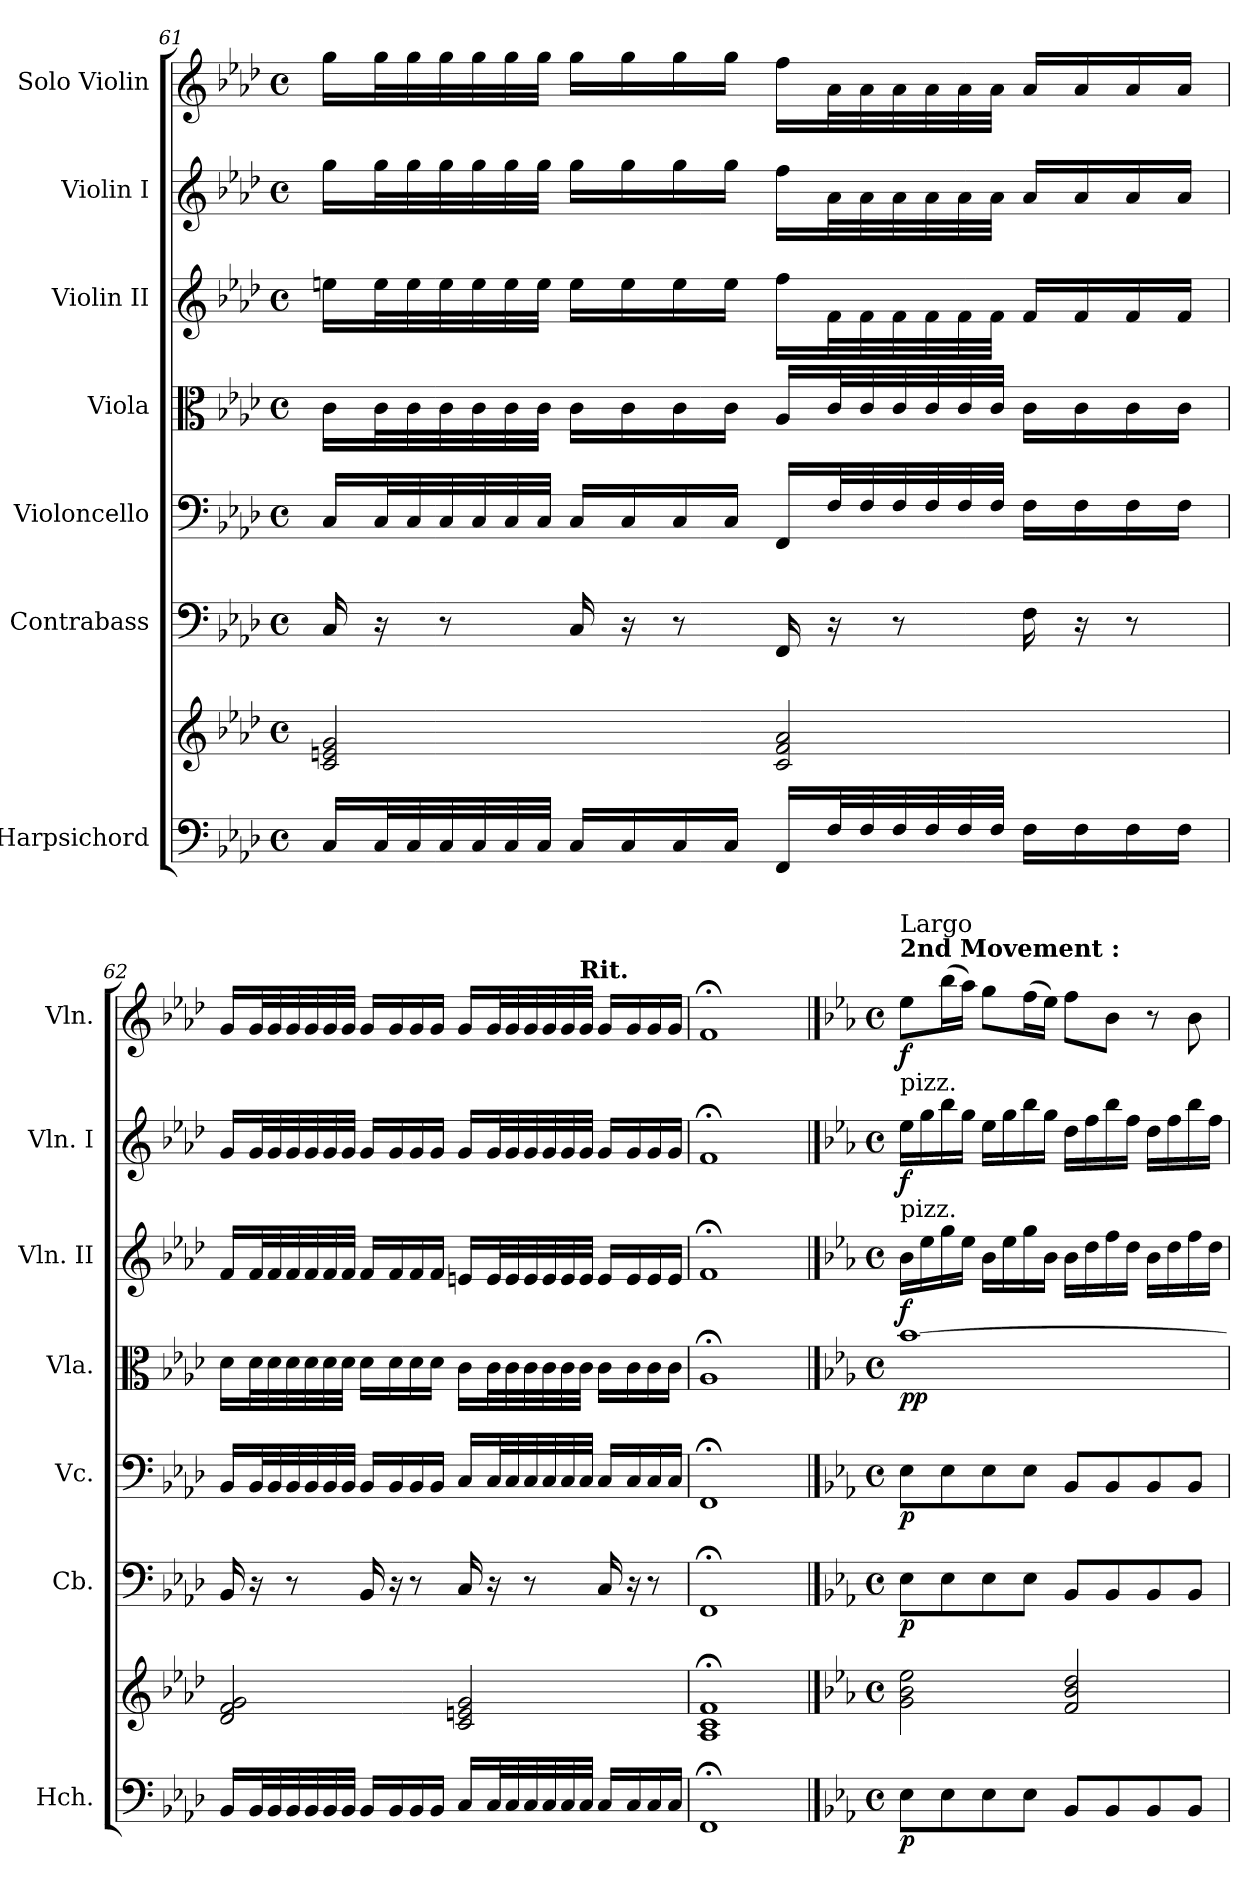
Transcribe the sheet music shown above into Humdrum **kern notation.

**kern	**kern	**dynam	**kern	**dynam	**kern	**dynam	**kern	**dynam	**kern	**dynam	**kern	**dynam	**kern	**dynam
*part7	*part7	*part7	*part6	*part6	*part5	*part5	*part4	*part4	*part3	*part3	*part2	*part2	*part1	*part1
*staff8	*staff7	*staff7/8	*staff6	*staff6	*staff5	*staff5	*staff4	*staff4	*staff3	*staff3	*staff2	*staff2	*staff1	*staff1
*I"Harpsichord	*	*	*I"Contrabass	*	*I"Violoncello	*	*I"Viola	*	*I"Violin II	*	*I"Violin I	*	*I"Solo Violin	*
*I'Hch.	*	*	*I'Cb.	*	*I'Vc.	*	*I'Vla.	*	*I'Vln. II	*	*I'Vln. I	*	*I'Vln.	*
!!LO:PB:g=z
*clefF4	*clefG2	*	*clefF4	*	*clefF4	*	*clefC3	*	*clefG2	*	*clefG2	*	*clefG2	*
*	*	*	*ITrd7c12	*	*	*	*	*	*	*	*	*	*	*
*k[b-e-a-d-]	*k[b-e-a-d-]	*	*k[b-e-a-d-]	*	*k[b-e-a-d-]	*	*k[b-e-a-d-]	*	*k[b-e-a-d-]	*	*k[b-e-a-d-]	*	*k[b-e-a-d-]	*
*M4/4	*M4/4	*	*M4/4	*	*M4/4	*	*M4/4	*	*M4/4	*	*M4/4	*	*M4/4	*
*met(c)	*met(c)	*	*met(c)	*	*met(c)	*	*met(c)	*	*met(c)	*	*met(c)	*	*met(c)	*
=61	=61	=61	=61	=61	=61	=61	=61	=61	=61	=61	=61	=61	=61	=61
16C/LL	2c/ 2en/ 2g/	.	16CC/	.	16C/LL	.	16c\LL	.	16een\LL	.	16gg\LL	.	16gg\LL	.
32C/L	.	.	16r	.	32C/L	.	32c\L	.	32ee\L	.	32gg\L	.	32gg\L	.
32C/	.	.	.	.	32C/	.	32c\	.	32ee\	.	32gg\	.	32gg\	.
32C/	.	.	8r	.	32C/	.	32c\	.	32ee\	.	32gg\	.	32gg\	.
32C/	.	.	.	.	32C/	.	32c\	.	32ee\	.	32gg\	.	32gg\	.
32C/	.	.	.	.	32C/	.	32c\	.	32ee\	.	32gg\	.	32gg\	.
32C/JJJ	.	.	.	.	32C/JJJ	.	32c\JJJ	.	32ee\JJJ	.	32gg\JJJ	.	32gg\JJJ	.
16C/LL	.	.	16CC/	.	16C/LL	.	16c\LL	.	16ee\LL	.	16gg\LL	.	16gg\LL	.
16C/	.	.	16r	.	16C/	.	16c\	.	16ee\	.	16gg\	.	16gg\	.
16C/	.	.	8r	.	16C/	.	16c\	.	16ee\	.	16gg\	.	16gg\	.
16C/JJ	.	.	.	.	16C/JJ	.	16c\JJ	.	16ee\JJ	.	16gg\JJ	.	16gg\JJ	.
16FF/LL	2c/ 2f/ 2a-/	.	16FFF/	.	16FF/LL	.	16A-/LL	.	16ff\LL	.	16ff\LL	.	16ff\LL	.
32F/L	.	.	16r	.	32F/L	.	32c/L	.	32f\L	.	32a-\L	.	32a-\L	.
32F/	.	.	.	.	32F/	.	32c/	.	32f\	.	32a-\	.	32a-\	.
32F/	.	.	8r	.	32F/	.	32c/	.	32f\	.	32a-\	.	32a-\	.
32F/	.	.	.	.	32F/	.	32c/	.	32f\	.	32a-\	.	32a-\	.
32F/	.	.	.	.	32F/	.	32c/	.	32f\	.	32a-\	.	32a-\	.
32F/JJJ	.	.	.	.	32F/JJJ	.	32c/JJJ	.	32f\JJJ	.	32a-\JJJ	.	32a-\JJJ	.
16F\LL	.	.	16FF\	.	16F\LL	.	16c\LL	.	16f/LL	.	16a-/LL	.	16a-/LL	.
16F\	.	.	16r	.	16F\	.	16c\	.	16f/	.	16a-/	.	16a-/	.
16F\	.	.	8r	.	16F\	.	16c\	.	16f/	.	16a-/	.	16a-/	.
16F\JJ	.	.	.	.	16F\JJ	.	16c\JJ	.	16f/JJ	.	16a-/JJ	.	16a-/JJ	.
!!LO:PB:g=z
=62	=62	=62	=62	=62	=62	=62	=62	=62	=62	=62	=62	=62	=62	=62
16BB-/LL	2d-/ 2f/ 2g/	.	16BBB-/	.	16BB-/LL	.	16d-\LL	.	16f/LL	.	16g/LL	.	16g/LL	.
32BB-/L	.	.	16r	.	32BB-/L	.	32d-\L	.	32f/L	.	32g/L	.	32g/L	.
32BB-/	.	.	.	.	32BB-/	.	32d-\	.	32f/	.	32g/	.	32g/	.
32BB-/	.	.	8r	.	32BB-/	.	32d-\	.	32f/	.	32g/	.	32g/	.
32BB-/	.	.	.	.	32BB-/	.	32d-\	.	32f/	.	32g/	.	32g/	.
32BB-/	.	.	.	.	32BB-/	.	32d-\	.	32f/	.	32g/	.	32g/	.
32BB-/JJJ	.	.	.	.	32BB-/JJJ	.	32d-\JJJ	.	32f/JJJ	.	32g/JJJ	.	32g/JJJ	.
16BB-/LL	.	.	16BBB-/	.	16BB-/LL	.	16d-\LL	.	16f/LL	.	16g/LL	.	16g/LL	.
16BB-/	.	.	16r	.	16BB-/	.	16d-\	.	16f/	.	16g/	.	16g/	.
16BB-/	.	.	8r	.	16BB-/	.	16d-\	.	16f/	.	16g/	.	16g/	.
16BB-/JJ	.	.	.	.	16BB-/JJ	.	16d-\JJ	.	16f/JJ	.	16g/JJ	.	16g/JJ	.
16C/LL	2c/ 2en/ 2g/	.	16CC/	.	16C/LL	.	16c\LL	.	16en/LL	.	16g/LL	.	16g/LL	.
32C/L	.	.	16r	.	32C/L	.	32c\L	.	32e/L	.	32g/L	.	32g/L	.
32C/	.	.	.	.	32C/	.	32c\	.	32e/	.	32g/	.	32g/	.
32C/	.	.	8r	.	32C/	.	32c\	.	32e/	.	32g/	.	32g/	.
32C/	.	.	.	.	32C/	.	32c\	.	32e/	.	32g/	.	32g/	.
32C/	.	.	.	.	32C/	.	32c\	.	32e/	.	32g/	.	32g/	.
!	!	!	!	!	!	!	!	!	!	!	!	!	!LO:TX:B:t=Rit.	!
32C/JJJ	.	.	.	.	32C/JJJ	.	32c\JJJ	.	32e/JJJ	.	32g/JJJ	.	32g/JJJ	.
16C/LL	.	.	16CC/	.	16C/LL	.	16c\LL	.	16e/LL	.	16g/LL	.	16g/LL	.
16C/	.	.	16r	.	16C/	.	16c\	.	16e/	.	16g/	.	16g/	.
16C/	.	.	8r	.	16C/	.	16c\	.	16e/	.	16g/	.	16g/	.
16C/JJ	.	.	.	.	16C/JJ	.	16c\JJ	.	16e/JJ	.	16g/JJ	.	16g/JJ	.
=63	=63	=63	=63	=63	=63	=63	=63	=63	=63	=63	=63	=63	=63	=63
1FF;Z	1A-;<Z 1c;<Z 1f;<Z	.	1FFF;<Z	.	1FF;<Z	.	1A-;<Z	.	1f;<Z	.	1f;<Z	.	1f;<Z	.
!!LO:PB:g=z
==64	==64	==64	==64	==64	==64	==64	==64	==64	==64	==64	==64	==64	==64	==64
*k[b-e-a-]	*k[b-e-a-]	*	*k[b-e-a-]	*	*k[b-e-a-]	*	*k[b-e-a-]	*	*k[b-e-a-]	*	*k[b-e-a-]	*	*k[b-e-a-]	*
*M4/4	*M4/4	*	*M4/4	*	*M4/4	*	*M4/4	*	*M4/4	*	*M4/4	*	*M4/4	*
*met(c)	*met(c)	*	*met(c)	*	*met(c)	*	*met(c)	*	*met(c)	*	*met(c)	*	*met(c)	*
!	!	!	!	!	!	!	!	!	!	!	!	!	!LO:TX:a:B:t=2nd Movement &colon;	!
!	!	!	!	!	!	!	!	!	!	!	!	!	!LO:TX:t=Largo	!
!	!	!	!	!	!	!	!	!	!	!	!LO:TX:a:t=pizz.	!	!	!
!	!	!	!	!	!	!	!	!	!LO:TX:a:t=pizz.	!	!	!	!	!
!	!	!LO:DY:b=2	!	!LO:DY:b	!	!LO:DY:b	!	!LO:DY:b	!	!LO:DY:b	!	!LO:DY:b	!	!LO:DY:b
8E-\L	2g\ 2b-\ 2ee-\	p	8EE-\L	p	8E-\L	p	[1b-	pp	16b-\LL	f	16ee-\LL	f	8ee-\L	f
.	.	.	.	.	.	.	.	.	16ee-\	.	16gg\	.	.	.
8E-\	.	.	8EE-\	.	8E-\	.	.	.	16gg\	.	16bb-\	.	(>16bb-\L	.
.	.	.	.	.	.	.	.	.	16ee-\JJ	.	16gg\JJ	.	16aa-\JJ)	.
8E-\	.	.	8EE-\	.	8E-\	.	.	.	16b-\LL	.	16ee-\LL	.	8gg\L	.
.	.	.	.	.	.	.	.	.	16ee-\	.	16gg\	.	.	.
8E-\J	.	.	8EE-\J	.	8E-\J	.	.	.	16gg\	.	16bb-\	.	(>16ff\L	.
.	.	.	.	.	.	.	.	.	16b-\JJ	.	16gg\JJ	.	16ee-\JJ)	.
8BB-/L	2f/ 2b-/ 2dd/	.	8BBB-/L	.	8BB-/L	.	.	.	16b-\LL	.	16dd\LL	.	8ff\L	.
.	.	.	.	.	.	.	.	.	16dd\	.	16ff\	.	.	.
8BB-/	.	.	8BBB-/	.	8BB-/	.	.	.	16ff\	.	16bb-\	.	8b-\J	.
.	.	.	.	.	.	.	.	.	16dd\JJ	.	16ff\JJ	.	.	.
8BB-/	.	.	8BBB-/	.	8BB-/	.	.	.	16b-\LL	.	16dd\LL	.	8r	.
.	.	.	.	.	.	.	.	.	16dd\	.	16ff\	.	.	.
8BB-/J	.	.	8BBB-/J	.	8BB-/J	.	.	.	16ff\	.	16bb-\	.	8b-\	.
.	.	.	.	.	.	.	.	.	16dd\JJ	.	16ff\JJ	.	.	.
=	=	=	=	=	=	=	=	=	=	=	=	=	=	=
*-	*-	*-	*-	*-	*-	*-	*-	*-	*-	*-	*-	*-	*-	*-
